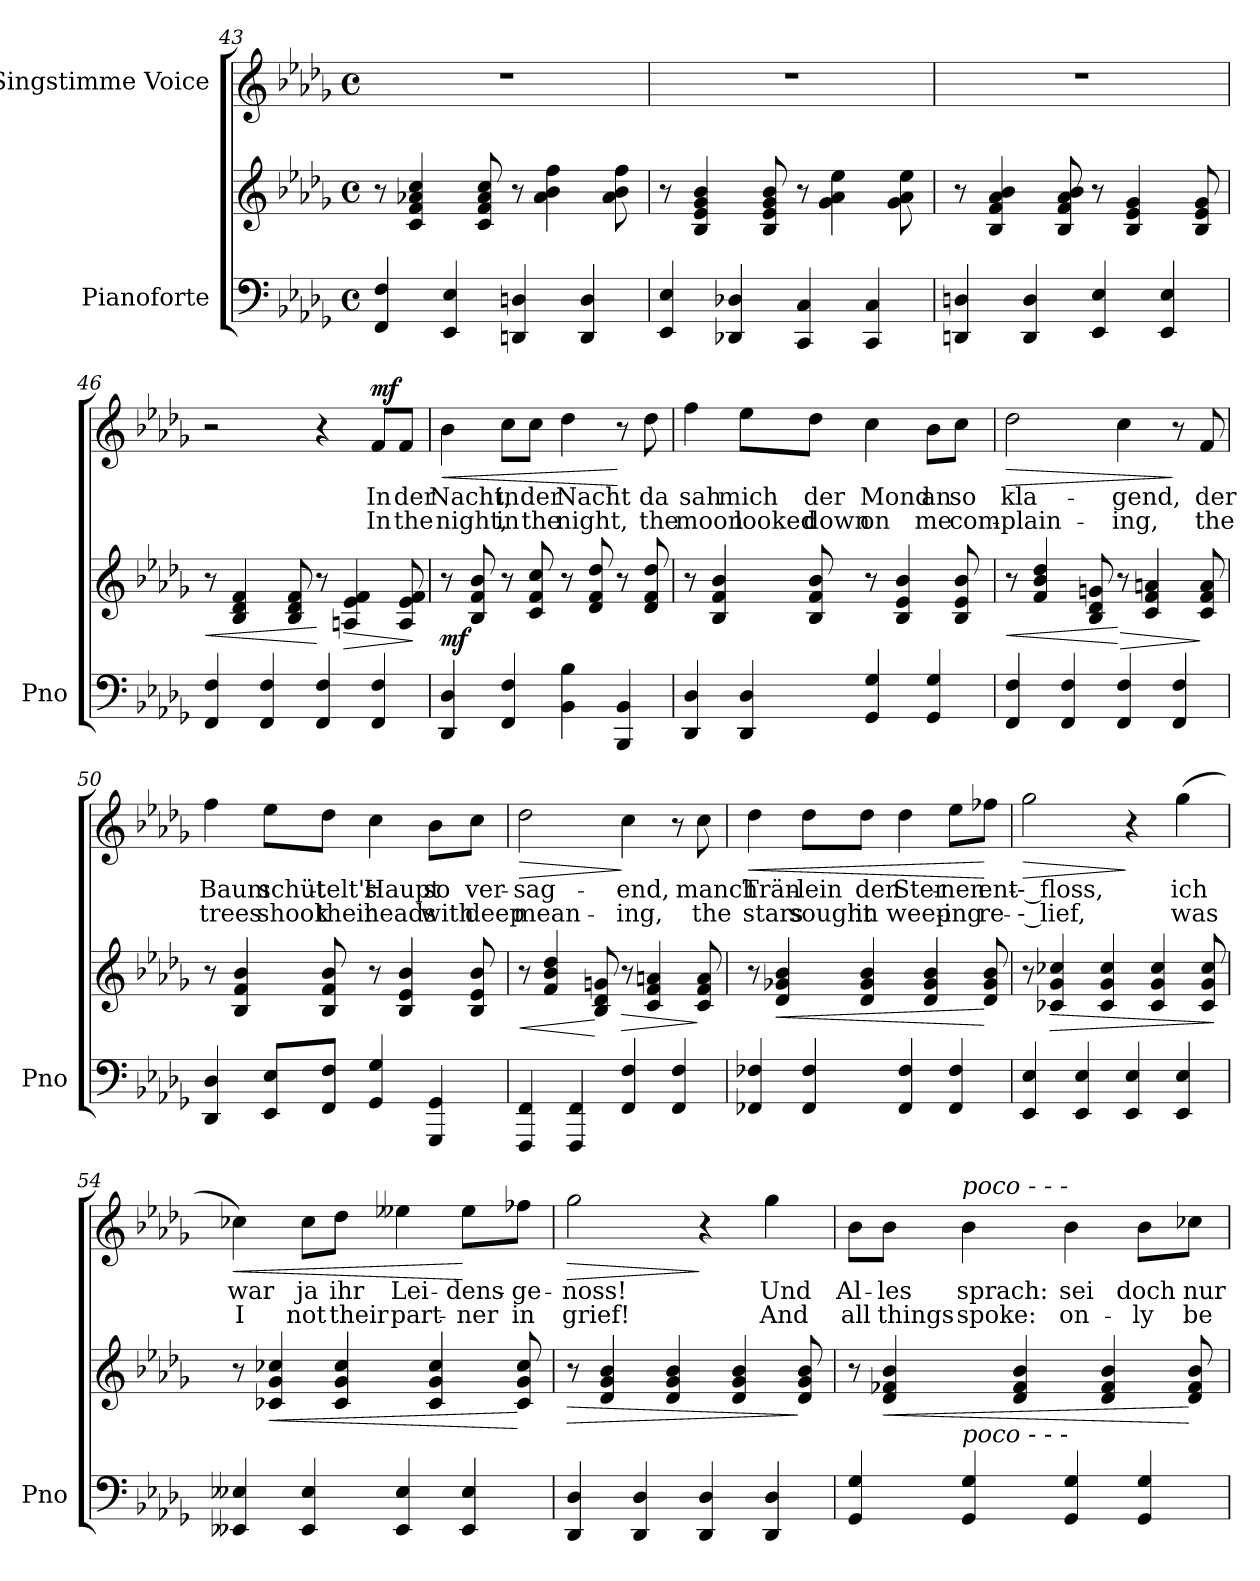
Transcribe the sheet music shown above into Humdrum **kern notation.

**kern	**kern	**dynam	**kern	**text	**text	**dynam
*part2	*part2	*part2	*part1	*part1	*part1	*part1
*staff3	*staff2	*staff2/3	*staff1	*staff1	*staff1	*staff1
*I"Pianoforte	*	*	*I"Singstimme Voice	*	*	*
*I'Pno	*	*	*	*	*	*
*clefF4	*clefG2	*	*clefG2	*	*	*
*k[b-e-a-d-g-]	*k[b-e-a-d-g-]	*	*k[b-e-a-d-g-]	*	*	*
*M4/4	*M4/4	*	*M4/4	*	*	*
*met(c)	*met(c)	*	*met(c)	*	*	*
=43	=43	=43	=43	=43	=43	=43
4FF/ 4F/	8r	.	1r	.	.	.
.	4c/ 4f/ 4a-X/ 4cc/	.	.	.	.	.
4EE-/ 4E-/	.	.	.	.	.	.
.	8c/ 8f/ 8a-/ 8cc/	.	.	.	.	.
4DDn/ 4Dn/	8r	.	.	.	.	.
.	4a-\ 4b-\ 4ff\	.	.	.	.	.
4DD/ 4D/	.	.	.	.	.	.
.	8a-\ 8b-\ 8ff\	.	.	.	.	.
=44	=44	=44	=44	=44	=44	=44
4EE-/ 4E-/	8r	.	1r	.	.	.
.	4B-/ 4e-/ 4g-/ 4b-/	.	.	.	.	.
4DD-X/ 4D-X/	.	.	.	.	.	.
.	8B-/ 8e-/ 8g-/ 8b-/	.	.	.	.	.
4CC/ 4C/	8r	.	.	.	.	.
.	4g-\ 4a-\ 4ee-\	.	.	.	.	.
4CC/ 4C/	.	.	.	.	.	.
.	8g-\ 8a-\ 8ee-\	.	.	.	.	.
=45	=45	=45	=45	=45	=45	=45
4DDn/ 4Dn/	8r	.	1r	.	.	.
.	4B-/ 4f/ 4a-/ 4b-/	.	.	.	.	.
4DD/ 4D/	.	.	.	.	.	.
.	8B-/ 8f/ 8a-/ 8b-/	.	.	.	.	.
4EE-/ 4E-/	8r	.	.	.	.	.
.	4B-/ 4e-/ 4g-/	.	.	.	.	.
4EE-/ 4E-/	.	.	.	.	.	.
.	8B-/ 8e-/ 8g-/	.	.	.	.	.
=46	=46	=46	=46	=46	=46	=46
!	!	!LO:HP:b	!	!	!	!
4FF/ 4F/	8r	<	2r	.	.	.
.	4B-/ 4d-/ 4f/	.	.	.	.	.
4FF/ 4F/	.	.	.	.	.	.
.	8B-/ 8d-/ 8f/	.	.	.	.	.
4FF/ 4F/	8r	[	4r	.	.	.
!	!	!LO:HP:b	!	!	!	!
.	4An/ 4e-/ 4f/	>	.	.	.	.
!	!	!	!	!	!	!LO:DY:a
4FF/ 4F/	.	.	8f/L	In	In	mf
.	8A/ 8e-/ 8f/	.	8f/J	der	the	.
.	.	]	.	.	.	.
=47	=47	=47	=47	=47	=47	=47
!	!	!LO:DY:b	!	!	!	!LO:HP:b
4DD-/ 4D-/	8r	mf	4b-\	Nacht,	night,	<
.	8B-/ 8f/ 8b-/	.	.	.	.	.
4FF/ 4F/	8r	.	8cc\L	in	in	.
.	8c/ 8f/ 8cc/	.	8cc\J	der	the	.
4BB-\ 4B-\	8r	.	4dd-\	Nacht	night,	.
.	8d-/ 8f/ 8dd-/	.	.	.	.	.
4BBB-/ 4BB-/	8r	.	8r	.	.	[
.	8d-/ 8f/ 8dd-/	.	8dd-\	da	the	.
=48	=48	=48	=48	=48	=48	=48
4DD-/ 4D-/	8r	.	4ff\	sah	moon	.
.	4B-/ 4f/ 4b-/	.	.	.	.	.
4DD-/ 4D-/	.	.	8ee-\L	mich	looked	.
.	8B-/ 8f/ 8b-/	.	8dd-\J	der	down	.
4GG-/ 4G-/	8r	.	4cc\	Mond	on	.
.	4B-/ 4e-/ 4b-/	.	.	.	.	.
4GG-/ 4G-/	.	.	8b-\L	an	me	.
.	8B-/ 8e-/ 8b-/	.	8cc\J	so	com-	.
=49	=49	=49	=49	=49	=49	=49
!	!	!LO:HP:b	!	!	!	!LO:HP:b
4FF/ 4F/	8r	<	2dd-\	kla-	-plain-	>
.	4f/ 4b-/ 4dd-/	.	.	.	.	.
4FF/ 4F/	.	.	.	.	.	.
.	8B-/ 8d-/ 8gn/	.	.	.	.	.
!	!	!LO:HP:n=1:b	!	!	!	!
4FF/ 4F/	8r	[ >	4cc\	-gend,	-ing,	.
.	4c/ 4f/ 4an/	.	.	.	.	.
4FF/ 4F/	.	.	8r	.	.	]
.	8c/ 8f/ 8a/	]	8f/	der	the	.
=50	=50	=50	=50	=50	=50	=50
4DD-/ 4D-/	8r	.	4ff\	Baum	trees	.
.	4B-/ 4f/ 4b-/	.	.	.	.	.
8EE-/ 8E-/L	.	.	8ee-\L	schüt-	shook	.
8FF/ 8F/J	8B-/ 8f/ 8b-/	.	8dd-\J	-telt's	their	.
4GG-/ 4G-/	8r	.	4cc\	Haupt	heads	.
.	4B-/ 4e-/ 4b-/	.	.	.	.	.
4GGG-/ 4GG-/	.	.	8b-\L	so	with	.
.	8B-/ 8e-/ 8b-/	.	8cc\J	ver-	deep	.
=51	=51	=51	=51	=51	=51	=51
!	!	!LO:HP:b	!	!	!	!LO:HP:b
4FFF/ 4FF/	8r	<	2dd-\	-sag-	mean-	>
.	4f/ 4b-/ 4dd-/	.	.	.	.	.
4FFF/ 4FF/	.	.	.	.	.	.
.	8B-/ 8d-/ 8gn/	[	.	.	.	.
!	!	!LO:HP:b	!	!	!	!
4FF/ 4F/	8r	>	4cc\	-end,	-ing,	]
.	4c/ 4f/ 4an/	.	.	.	.	.
4FF/ 4F/	.	.	8r	.	.	.
.	8c/ 8f/ 8a/	]	8cc\	manch	the	.
=52	=52	=52	=52	=52	=52	=52
!	!	!	!	!	!	!LO:HP:b
4FF-X/ 4F-X/	8r	.	4dd-\	Trän-	stars	<
!	!	!LO:HP:b	!	!	!	!
.	4d-/ 4g-X/ 4b-/	<	.	.	.	.
4FF-/ 4F-/	.	.	8dd-\L	-lein	sought	.
.	4d-/ 4g-/ 4b-/	.	8dd-\J	den	in	.
4FF-/ 4F-/	.	.	4dd-\	Ster-	weep-	.
.	4d-/ 4g-/ 4b-/	.	.	.	.	.
4FF-/ 4F-/	.	.	8ee-\L	-nen	-ing	.
.	8d-/ 8g-/ 8b-/	[	8ff-X\J	ent-	re-	[
=53	=53	=53	=53	=53	=53	=53
!	!	!	!	!	!	!LO:HP:b
4EE-/ 4E-/	8r	.	2gg-\	-- floss,	-- lief,	>
!	!	!LO:HP:b	!	!	!	!
.	4c-X/ 4g-/ 4cc-X/	>	.	.	.	.
4EE-/ 4E-/	.	.	.	.	.	.
.	4c-/ 4g-/ 4cc-/	.	.	.	.	.
4EE-/ 4E-/	.	.	4r	.	.	]
.	4c-/ 4g-/ 4cc-/	.	.	.	.	.
4EE-/ 4E-/	.	.	(4gg-\	ich	was	.
.	8c-/ 8g-/ 8cc-/	.	.	.	.	.
.	.	]	.	.	.	.
=54	=54	=54	=54	=54	=54	=54
!	!	!	!	!	!	!LO:HP:b
4EE--X/ 4E--X/	8r	.	4cc-X\)	war	I	<
!	!	!LO:HP:b	!	!	!	!
.	4c-X/ 4g-/ 4cc-X/	<	.	.	.	.
4EE--/ 4E--/	.	.	8cc-\L	ja	not	.
.	4c-/ 4g-/ 4cc-/	.	8dd-\J	ihr	their	.
4EE--/ 4E--/	.	.	4ee--X\	Lei-	part-	.
.	4c-/ 4g-/ 4cc-/	.	.	.	.	.
4EE--/ 4E--/	.	.	8ee--\L	-dens-	-ner	[
.	8c-/ 8g-/ 8cc-/	[	8ff-X\J	-ge-	in	.
=55	=55	=55	=55	=55	=55	=55
!	!	!LO:HP:b	!	!	!	!LO:HP:b
4DD-/ 4D-/	8r	>	2gg-\	-noss!	grief!	>
.	4d-/ 4g-/ 4b-/	.	.	.	.	.
4DD-/ 4D-/	.	.	.	.	.	.
.	4d-/ 4g-/ 4b-/	.	.	.	.	.
4DD-/ 4D-/	.	.	4r	.	.	]
.	4d-/ 4g-/ 4b-/	.	.	.	.	.
4DD-/ 4D-/	.	.	4gg-\	Und	And	.
.	8d-/ 8g-/ 8b-/	]	.	.	.	.
=56	=56	=56	=56	=56	=56	=56
4GG-/ 4G-/	8r	.	8b-\L	Al-	all	.
!	!	!LO:HP:b	!	!	!	!
.	4d-/ 4f-X/ 4b-/	<	8b-\J	-les	things	.
!	!	!	!LO:TX:a:i:t=poco      -           -       -	!	!	!
!LO:TX:i:t=poco      -           -       -	!	!	!	!	!	!
4GG-/ 4G-/	.	.	4b-\	sprach:	spoke:	.
.	4d-/ 4f-/ 4b-/	.	.	.	.	.
4GG-/ 4G-/	.	.	4b-\	sei	on-	.
.	4d-/ 4f-/ 4b-/	.	.	.	.	.
4GG-/ 4G-/	.	.	8b-\L	doch	-ly	.
.	8d-/ 8f-/ 8b-/	[	8cc-X\J	nur	be	.
=	=	=	=	=	=	=
*-	*-	*-	*-	*-	*-	*-
